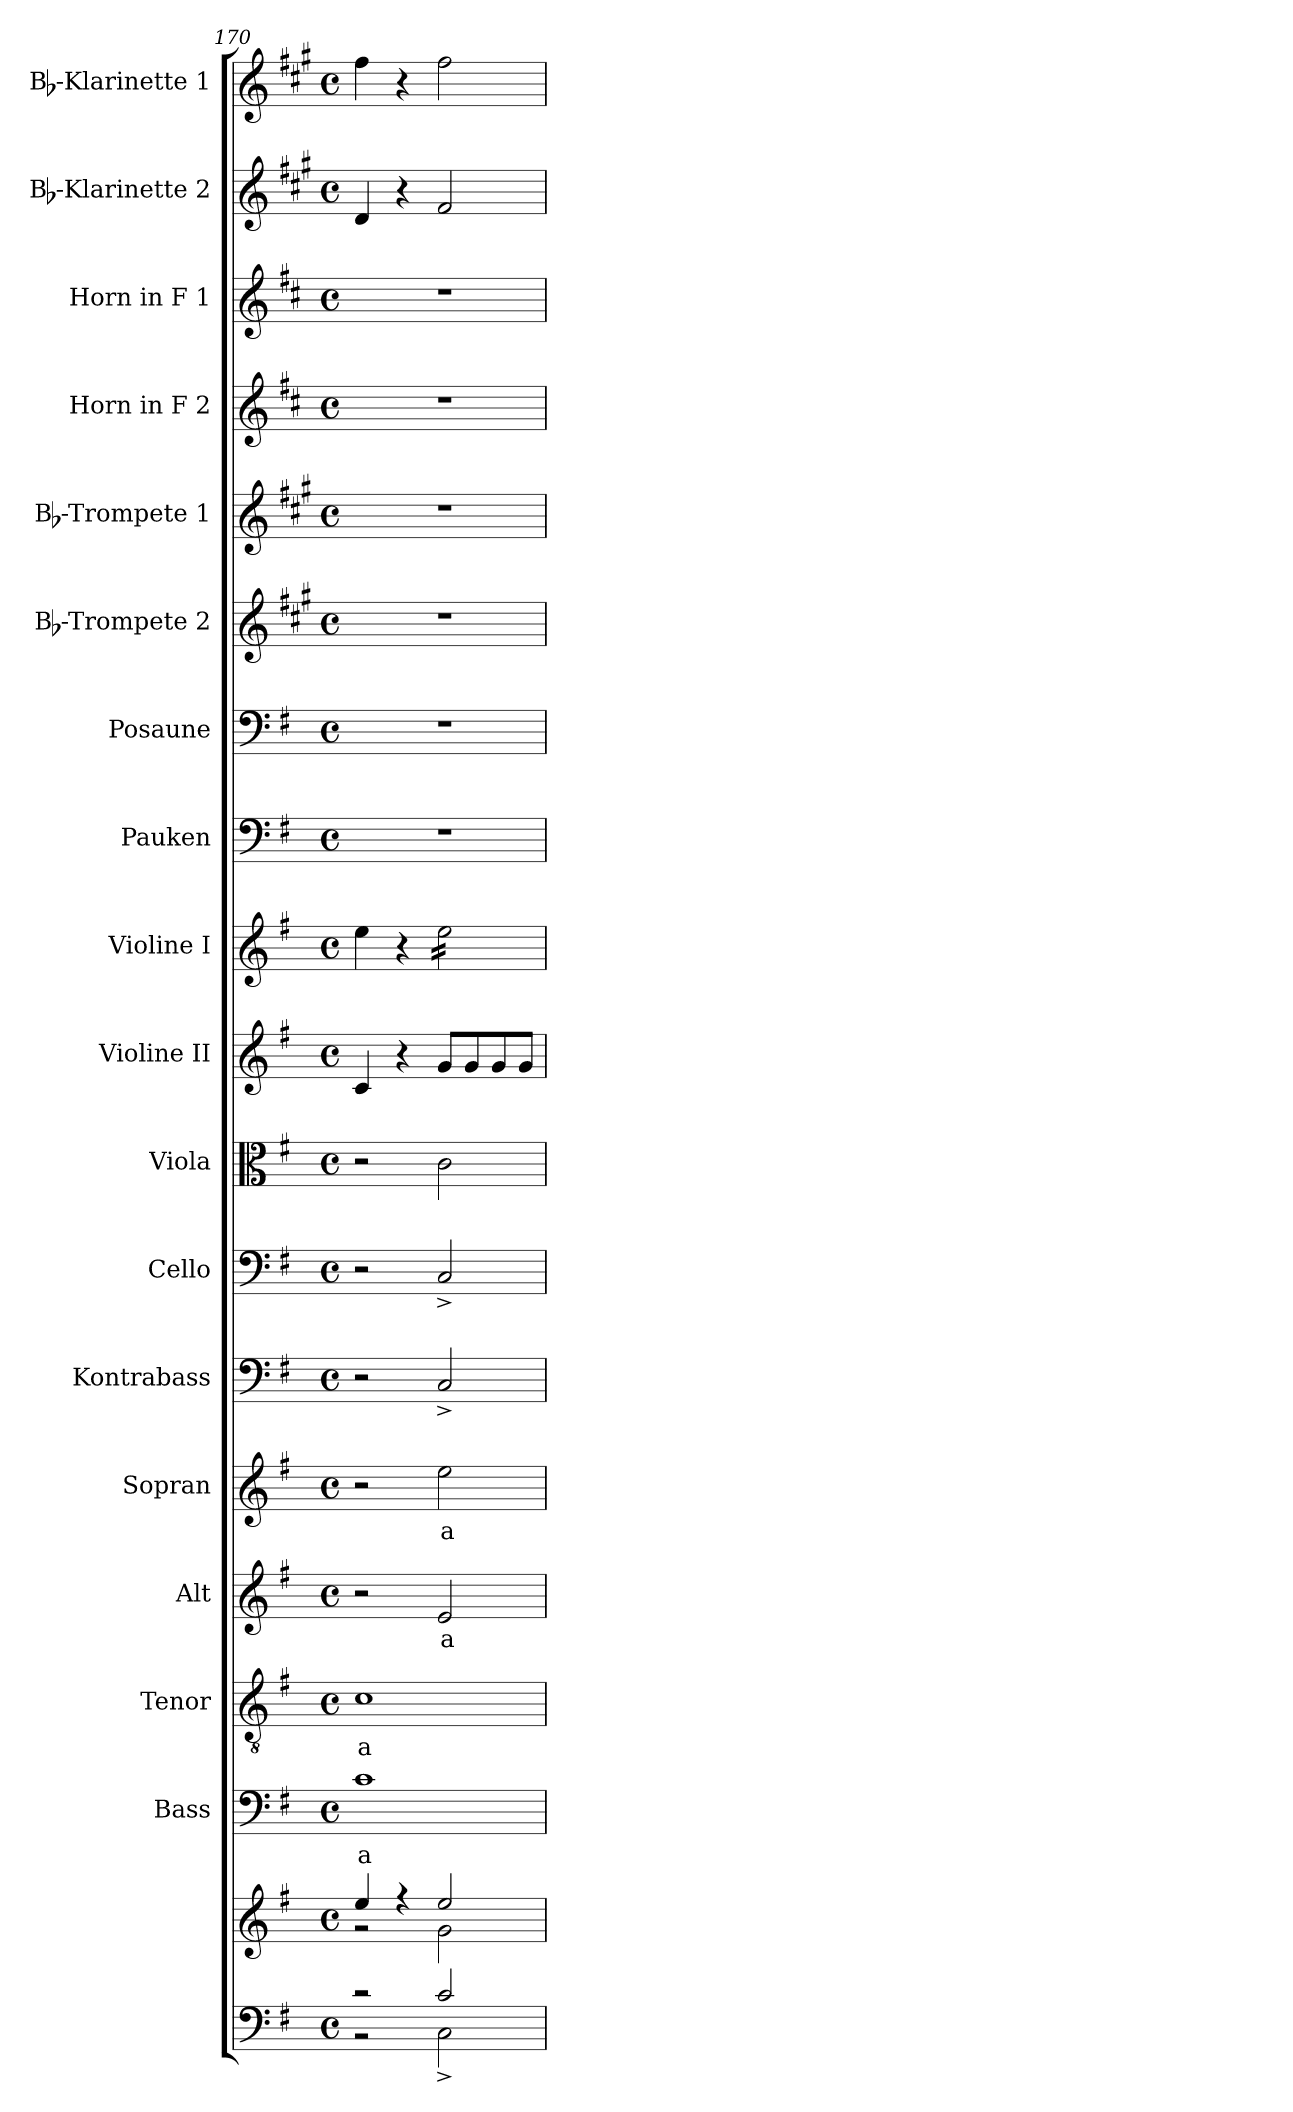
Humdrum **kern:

**kern	**kern	**kern	**text	**kern	**text	**kern	**text	**kern	**text	**kern	**kern	**kern	**kern	**kern	**kern	**kern	**kern	**kern	**kern	**kern	**kern	**kern
*part18	*part18	*part17	*part17	*part16	*part16	*part15	*part15	*part14	*part14	*part13	*part12	*part11	*part10	*part9	*part8	*part7	*part6	*part5	*part4	*part3	*part2	*part1
*staff19	*staff18	*staff17	*staff17	*staff16	*staff16	*staff15	*staff15	*staff14	*staff14	*staff13	*staff12	*staff11	*staff10	*staff9	*staff8	*staff7	*staff6	*staff5	*staff4	*staff3	*staff2	*staff1
*	*	*I"Bass	*	*I"Tenor	*	*I"Alt	*	*I"Sopran	*	*I"Kontrabass	*I"Cello	*I"Viola	*I"Violine II	*I"Violine I	*I"Pauken	*I"Posaune	*I"Bb-Trompete 2	*I"Bb-Trompete 1	*I"Horn in F 2	*I"Horn in F 1	*I"Bb-Klarinette 2	*I"Bb-Klarinette 1
*	*	*I'B.	*	*I'T.	*	*I'A.	*	*I'S.	*	*I'Kb.	*	*I'Vla.	*I'Vl. II	*I'Vl. I	*I'Pk.	*I'Pos.	*I'Bb Trp. 2	*I'Bb Trp. 1	*	*	*I'Bb Kl. 2	*I'Bb Kl. 1
*clefF4	*clefG2	*clefF4	*	*clefGv2	*	*clefG2	*	*clefG2	*	*clefF4	*clefF4	*clefC3	*clefG2	*clefG2	*clefF4	*clefF4	*clefG2	*clefG2	*clefG2	*clefG2	*clefG2	*clefG2
*	*	*	*	*	*	*	*	*	*	*ITrd7c12	*	*	*	*	*	*	*ITrd1c2	*ITrd1c2	*ITrd4c7	*ITrd4c7	*ITrd1c2	*ITrd1c2
*k[f#]	*k[f#]	*k[f#]	*	*k[f#]	*	*k[f#]	*	*k[f#]	*	*k[f#]	*k[f#]	*k[f#]	*k[f#]	*k[f#]	*k[f#]	*k[f#]	*k[f#]	*k[f#]	*k[f#]	*k[f#]	*k[f#]	*k[f#]
*G:	*G:	*G:	*	*G:	*	*G:	*	*G:	*	*G:	*G:	*G:	*G:	*G:	*G:	*G:	*G:	*G:	*G:	*G:	*G:	*G:
*M4/4	*M4/4	*M4/4	*	*M4/4	*	*M4/4	*	*M4/4	*	*M4/4	*M4/4	*M4/4	*M4/4	*M4/4	*M4/4	*M4/4	*M4/4	*M4/4	*M4/4	*M4/4	*M4/4	*M4/4
*met(c)	*met(c)	*met(c)	*	*met(c)	*	*met(c)	*	*met(c)	*	*met(c)	*met(c)	*met(c)	*met(c)	*met(c)	*met(c)	*met(c)	*met(c)	*met(c)	*met(c)	*met(c)	*met(c)	*met(c)
=170	=170	=170	=170	=170	=170	=170	=170	=170	=170	=170	=170	=170	=170	=170	=170	=170	=170	=170	=170	=170	=170	=170
*^	*^	*	*	*	*	*	*	*	*	*	*	*	*	*	*	*	*	*	*	*	*	*
!	!	!	!	!	!LO:LY:b	!	!LO:LY:b	!	!	!	!	!	!	!	!	!	!	!	!	!	!	!	!	!
2r	2r	4ee/	2rg	1c	a-	1c	a-	2r	.	2r	.	2r	2r	2r	4c/	4ee\	1r	1r	1r	1r	1r	1r	4c/	4ee\
.	.	4ree	.	.	.	.	.	.	.	.	.	.	.	.	4r	4r	.	.	.	.	.	.	4r	4r
!	!	!	!	!	!	!	!	!	!LO:LY:b	!	!LO:LY:b	!	!	!	!	!	!	!	!	!	!	!	!	!
*	*	*	*	*	*	*	*	*	*	*	*	*	*	*	*	*tremolo	*	*	*	*	*	*	*	*
2c/	2C^<\	2ee/	2g\	.	.	.	.	2e/	a-	2ee\	a-	2CC^</	2C^</	2c\	8g/L	16ee\LL	.	.	.	.	.	.	2e/	2ee\
.	.	.	.	.	.	.	.	.	.	.	.	.	.	.	.	16ee\	.	.	.	.	.	.	.	.
.	.	.	.	.	.	.	.	.	.	.	.	.	.	.	8g/	16ee\	.	.	.	.	.	.	.	.
.	.	.	.	.	.	.	.	.	.	.	.	.	.	.	.	16ee\	.	.	.	.	.	.	.	.
.	.	.	.	.	.	.	.	.	.	.	.	.	.	.	8g/	16ee\	.	.	.	.	.	.	.	.
.	.	.	.	.	.	.	.	.	.	.	.	.	.	.	.	16ee\	.	.	.	.	.	.	.	.
.	.	.	.	.	.	.	.	.	.	.	.	.	.	.	8g/J	16ee\	.	.	.	.	.	.	.	.
.	.	.	.	.	.	.	.	.	.	.	.	.	.	.	.	16ee\JJ	.	.	.	.	.	.	.	.
*	*	*	*	*	*	*	*	*	*	*	*	*	*	*	*	*Xtremolo	*	*	*	*	*	*	*	*
*v	*v	*	*	*	*	*	*	*	*	*	*	*	*	*	*	*	*	*	*	*	*	*	*	*
*	*v	*v	*	*	*	*	*	*	*	*	*	*	*	*	*	*	*	*	*	*	*	*	*
=	=	=	=	=	=	=	=	=	=	=	=	=	=	=	=	=	=	=	=	=	=	=
*-	*-	*-	*-	*-	*-	*-	*-	*-	*-	*-	*-	*-	*-	*-	*-	*-	*-	*-	*-	*-	*-	*-
